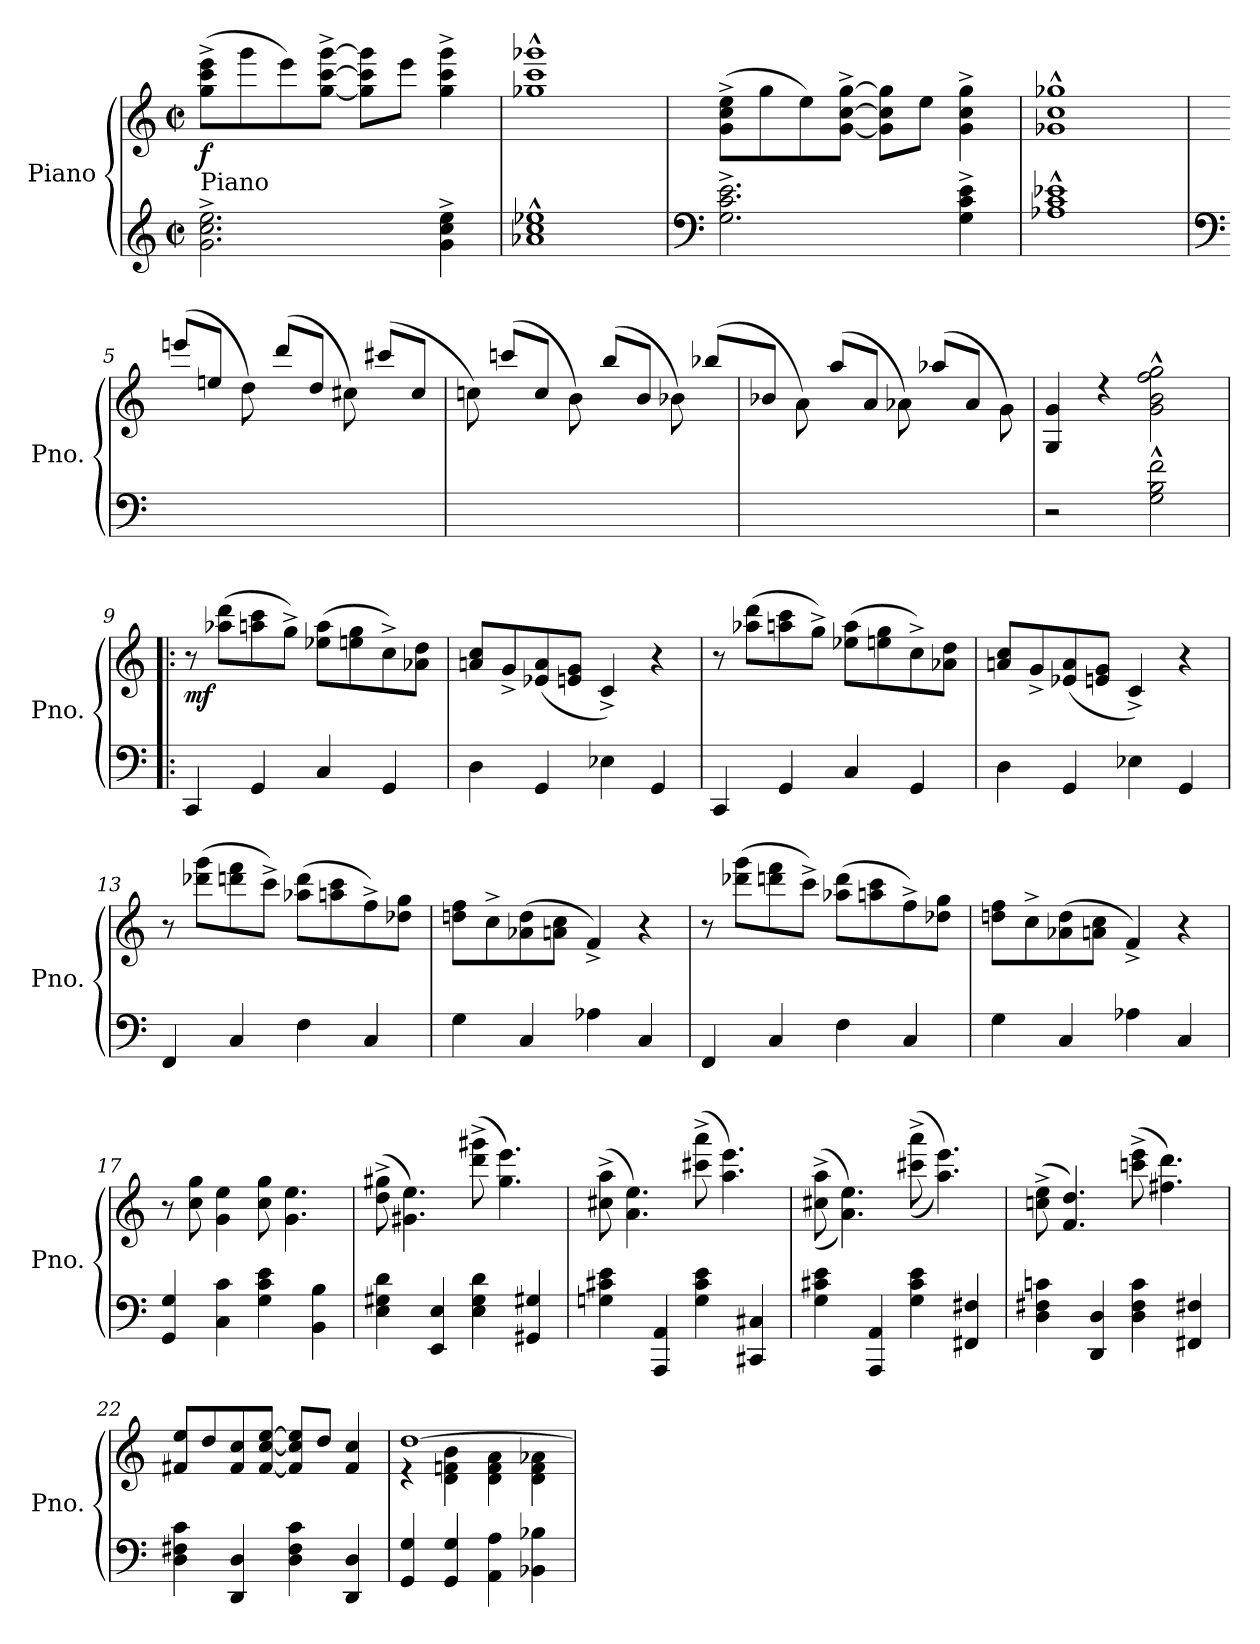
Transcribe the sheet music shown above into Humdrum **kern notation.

**kern	**kern	**dynam
*part1	*part1	*part1
*staff2	*staff1	*staff1/2
*I"Piano	*	*
*I'Pno.	*	*
*clefG2	*clefG2	*
*k[]	*k[]	*
*M2/2	*M2/2	*
*met(c|)	*met(c|)	*
*MM180	*MM180	*
=1	=1	=1
!	!LO:TX:b:t=Piano	!
!	!	!LO:DY:b
2.g\^ 2.cc\^ 2.ee\^	(>8gg\^ 8ccc\^ 8eee\^L	f
.	8ggg\	.
.	8eee\)	.
.	[8gg\^ [8ccc\^ [8ggg\^J	.
.	8gg\] 8ccc\] 8ggg\]L	.
.	8eee\J	.
4g\^ 4cc\^ 4ee\^	4gg\^ 4ccc\^ 4ggg\^	.
=2	=2	=2
1a-X^^ 1cc^^ 1ee-X^^	1gg-X^^ 1ccc^^ 1ggg-X^^	.
=3	=3	=3
*clefF4	*	*
2.G\^ 2.c\^ 2.e\^	(>8g\^ 8cc\^ 8ee\^L	.
.	8gg\	.
.	8ee\)	.
.	[8g\^ [8cc\^ [8gg\^J	.
.	8g\] 8cc\] 8gg\]L	.
.	8ee\J	.
4G\^ 4c\^ 4e\^	4g\^ 4cc\^ 4gg\^	.
=4	=4	=4
1A-X^^ 1c^^ 1e-X^^	1g-X^^ 1cc^^ 1gg-X^^	.
!!LO:LB:g=z
=5	=5	=5
*clefF4	*	*
1ryy	(>8eeeni/L	.
.	8eeni/J	.
.	8dd\)	.
.	(>8ddd/L	.
.	8dd/J	.
.	8cc#X\)	.
.	(>8ccc#X/L	.
.	8cc#/J	.
=6	=6	=6
1ryy	8ccn\)	.
.	(>8cccn/L	.
.	8cc/J	.
.	8b\)	.
.	(>8bb/L	.
.	8b/J	.
.	8b-X\)	.
.	(>8bb-X/L	.
=7	=7	=7
1ryy	8b-X/J	.
.	8a\)	.
.	(>8aa/L	.
.	8a/J	.
.	8a-X\)	.
.	(>8aa-X/L	.
.	8a-/J	.
.	8g\)	.
=8	=8	=8
2r	4G/ 4g/	.
.	4rdd	.
2G\^^ 2B\^^ 2f\^^	2g\^^ 2b\^^ 2ff\^^ 2gg\^^	.
!!LO:LB:g=z
=9!|:	=9!|:	=9!|:
!	!	!LO:DY:b
4CC/	8r	mf
.	(>8aa-X\ 8ddd\L	.
4GG/	8aan\ 8ccc\	.
.	8gg^\J)	.
4C/	(>8ee-X\ 8aa\L	.
.	8een\ 8gg\	.
4GG/	8cc^\)	.
.	8a-X\ 8dd\J	.
=10	=10	=10
4D\	8an/ 8cc/L	.
.	8g^/	.
4GG/	(<8e-X/ 8a/	.
.	8en/ 8g/J	.
4E-X\	4c^/)	.
4GG/	4r	.
=11	=11	=11
4CC/	8r	.
.	(>8aa-X\ 8ddd\L	.
4GG/	8aan\ 8ccc\	.
.	8gg^\J)	.
4C/	(>8ee-X\ 8aa\L	.
.	8een\ 8gg\	.
4GG/	8cc^\)	.
.	8a-X\ 8dd\J	.
!!LO:LB:g=z
=12	=12	=12
4D\	8an/ 8cc/L	.
.	8g^/	.
4GG/	(<8e-X/ 8a/	.
.	8en/ 8g/J	.
4E-X\	4c^/)	.
4GG/	4r	.
=13	=13	=13
4FF/	8r	.
.	(>8ddd-X\ 8ggg\L	.
4C/	8dddn\ 8fff\	.
.	8ccc^\J)	.
4F\	(>8aa-X\ 8ddd\L	.
.	8aan\ 8ccc\	.
4C/	8ff^\)	.
.	8dd-X\ 8gg\J	.
=14	=14	=14
4G\	8ddn\ 8ff\L	.
.	8cc^\	.
4C/	(>8a-X\ 8dd\	.
.	8an\ 8cc\J	.
4A-X\	4f^/)	.
4C/	4r	.
!!LO:LB:g=z
=15	=15	=15
4FF/	8r	.
.	(>8ddd-X\ 8ggg\L	.
4C/	8dddn\ 8fff\	.
.	8ccc^\J)	.
4F\	(>8aa-X\ 8ddd\L	.
.	8aan\ 8ccc\	.
4C/	8ff^\)	.
.	8dd-X\ 8gg\J	.
=16	=16	=16
4G\	8ddn\ 8ff\L	.
.	8cc^\	.
4C/	(>8a-X\ 8dd\	.
.	8an\ 8cc\J	.
4A-X\	4f^/)	.
4C/	4r	.
=17	=17	=17
4GG/ 4G/	8r	.
.	8cc\ 8gg\	.
4C\ 4c\	4g\ 4ee\	.
4G\ 4c\ 4e\	8cc\ 8gg\	.
.	4.g\ 4.ee\	.
4BB\ 4B\	.	.
=18	=18	=18
4E\ 4G#X\ 4d\	(>8dd\^ 8gg#X\^	.
.	4.g#X\ 4.ee\)	.
4EE/ 4E/	.	.
4E\ 4G#\ 4d\	(>8ddd\^ 8ggg#X\^	.
.	4.gg#\ 4.eee\)	.
4GG#X/ 4G#X/	.	.
!!LO:PB:g=z
=19	=19	=19
4Gn\ 4c#X\ 4e\	(>8cc#X\^ 8aa\^	.
.	4.a\ 4.ee\)	.
4AAA/ 4AA/	.	.
4G\ 4c#\ 4e\	(>8ccc#X\^ 8aaa\^	.
.	4.aa\ 4.eee\)	.
4CC#X/ 4C#X/	.	.
=20	=20	=20
4G\ 4c#X\ 4e\	(>(>8cc#X\^ 8aa\^	.
.	4.a\ 4.ee\))	.
4AAA/ 4AA/	.	.
4G\ 4c#\ 4e\	(>(>8ccc#X\^ 8aaa\^	.
.	4.aa\ 4.eee\))	.
4FF#X/ 4F#X/	.	.
=21	=21	=21
4D\ 4F#X\ 4cn\	(>8ccni\^ 8ee\^	.
.	4.f/ 4.dd/)	.
4DD/ 4D/	.	.
4D\ 4F#\ 4c\	(>8cccn\^ 8eee\^	.
.	4.ff#X\ 4.ddd\)	.
4FF#X/ 4F#X/	.	.
=22	=22	=22
4D\ 4F#X\ 4c\	8f#X/ 8ee/L	.
.	8dd/	.
4DD/ 4D/	8f#/ 8cc/	.
.	[8f#/ [8cc/ [8ee/J	.
4D\ 4F#\ 4c\	8f#/] 8cc/] 8ee/]L	.
.	8dd/J	.
4DD/ 4D/	4f#/ 4cc/	.
!!LO:LB:g=z
=23	=23	=23
*	*^	*
4GG/ 4G/	[1dd	4r	.
4GG/ 4G/	.	4d\ 4fn\ 4b\	.
4AA\ 4A\	.	4d\ 4f\ 4a\	.
4BB-X\ 4B-X\	.	4d\ 4f\ 4a-X\	.
*	*v	*v	*
=	=	=
*-	*-	*-
